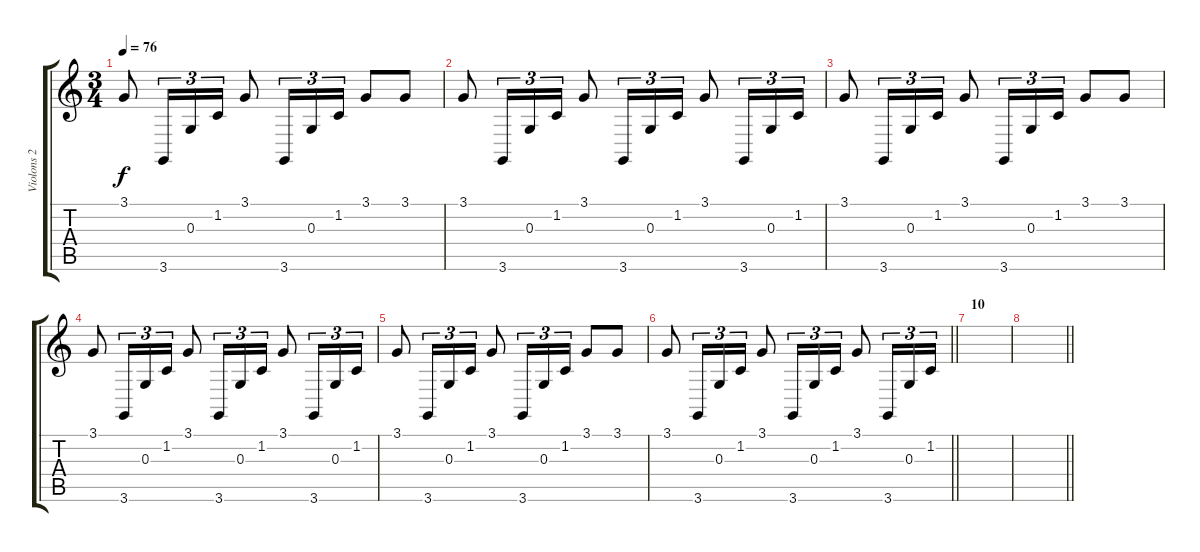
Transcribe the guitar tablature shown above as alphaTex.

\track ("Violons 2" "Violons 2") {instrument pizzicatostrings}
\staff {score tabs}
\tuning (E4 B3 G3 D3 A2 E2) {hide}
\ts (3 4)
\tempo 76
\clef g2
\ks c
3.1.8{dy f} 3.6.16{tu (3 2)} 0.3.16{tu (3 2)} 1.2.16{tu (3 2)} 3.1.8 3.6.16{tu (3 2)} 0.3.16{tu (3 2)} 1.2.16{tu (3 2)} 3.1.8 3.1.8 |
3.1.8 3.6.16{tu (3 2)} 0.3.16{tu (3 2)} 1.2.16{tu (3 2)} 3.1.8 3.6.16{tu (3 2)} 0.3.16{tu (3 2)} 1.2.16{tu (3 2)} 3.1.8 3.6.16{tu (3 2)} 0.3.16{tu (3 2)} 1.2.16{tu (3 2)} |
3.1.8 3.6.16{tu (3 2)} 0.3.16{tu (3 2)} 1.2.16{tu (3 2)} 3.1.8 3.6.16{tu (3 2)} 0.3.16{tu (3 2)} 1.2.16{tu (3 2)} 3.1.8 3.1.8 |
3.1.8 3.6.16{tu (3 2)} 0.3.16{tu (3 2)} 1.2.16{tu (3 2)} 3.1.8 3.6.16{tu (3 2)} 0.3.16{tu (3 2)} 1.2.16{tu (3 2)} 3.1.8 3.6.16{tu (3 2)} 0.3.16{tu (3 2)} 1.2.16{tu (3 2)} |
3.1.8 3.6.16{tu (3 2)} 0.3.16{tu (3 2)} 1.2.16{tu (3 2)} 3.1.8 3.6.16{tu (3 2)} 0.3.16{tu (3 2)} 1.2.16{tu (3 2)} 3.1.8 3.1.8 |
\barLineRight lightlight
3.1.8 3.6.16{tu (3 2)} 0.3.16{tu (3 2)} 1.2.16{tu (3 2)} 3.1.8 3.6.16{tu (3 2)} 0.3.16{tu (3 2)} 1.2.16{tu (3 2)} 3.1.8 3.6.16{tu (3 2)} 0.3.16{tu (3 2)} 1.2.16{tu (3 2)} |
\section ("" "10")
|
\barLineRight lightlight
